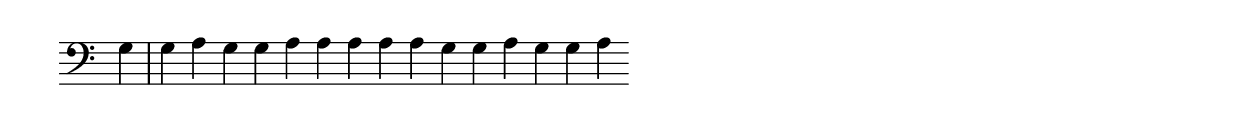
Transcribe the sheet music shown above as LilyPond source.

\version "2.4"
\paper{ linewidth=15\cm leftmargin=3\cm rightmargin=3\cm indent=0\mm }

% Figure 15

\score {
 \new Staff \with { \remove "Time_signature_engraver" }
 \relative c' {
  \clef bass
  \set Score.timing = ##f
  g4 \bar "|" g a g g a a a a a g g a g g a \bar ""
 }
 \layout { raggedright = ##t }
 \midi { \tempo 4=144 }
}

